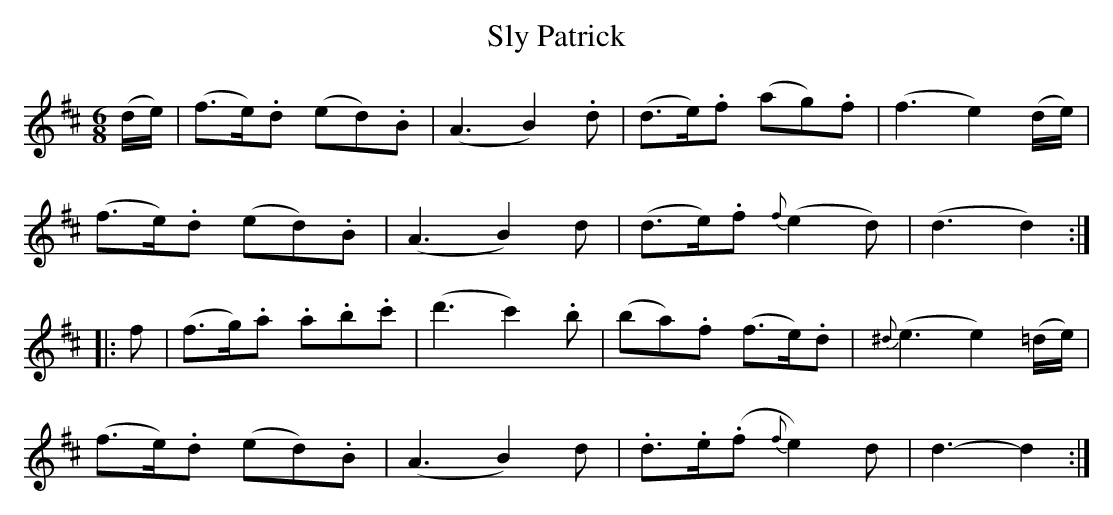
X:1
T:Sly Patrick
M:6/8
L:1/8
K:D
(d/e/)|(f>e).d (ed).B|(A3 B2).d|(d>e).f (ag).f|(f3 e2)(d/e/)|
(f>e).d (ed).B|(A3 B2)d|(d>e).f {f}(e2d)|(d3 d2):|
|:f|(f>g).a .a.b.c'|(d'3 c'2).b|(ba).f (f>e).d|{^d}(e3 e2) (=d/e/)|
(f>e).d (ed).B|(A3 B2)d|.d>.e(.f {f}e2)d|d3-d2:|]
